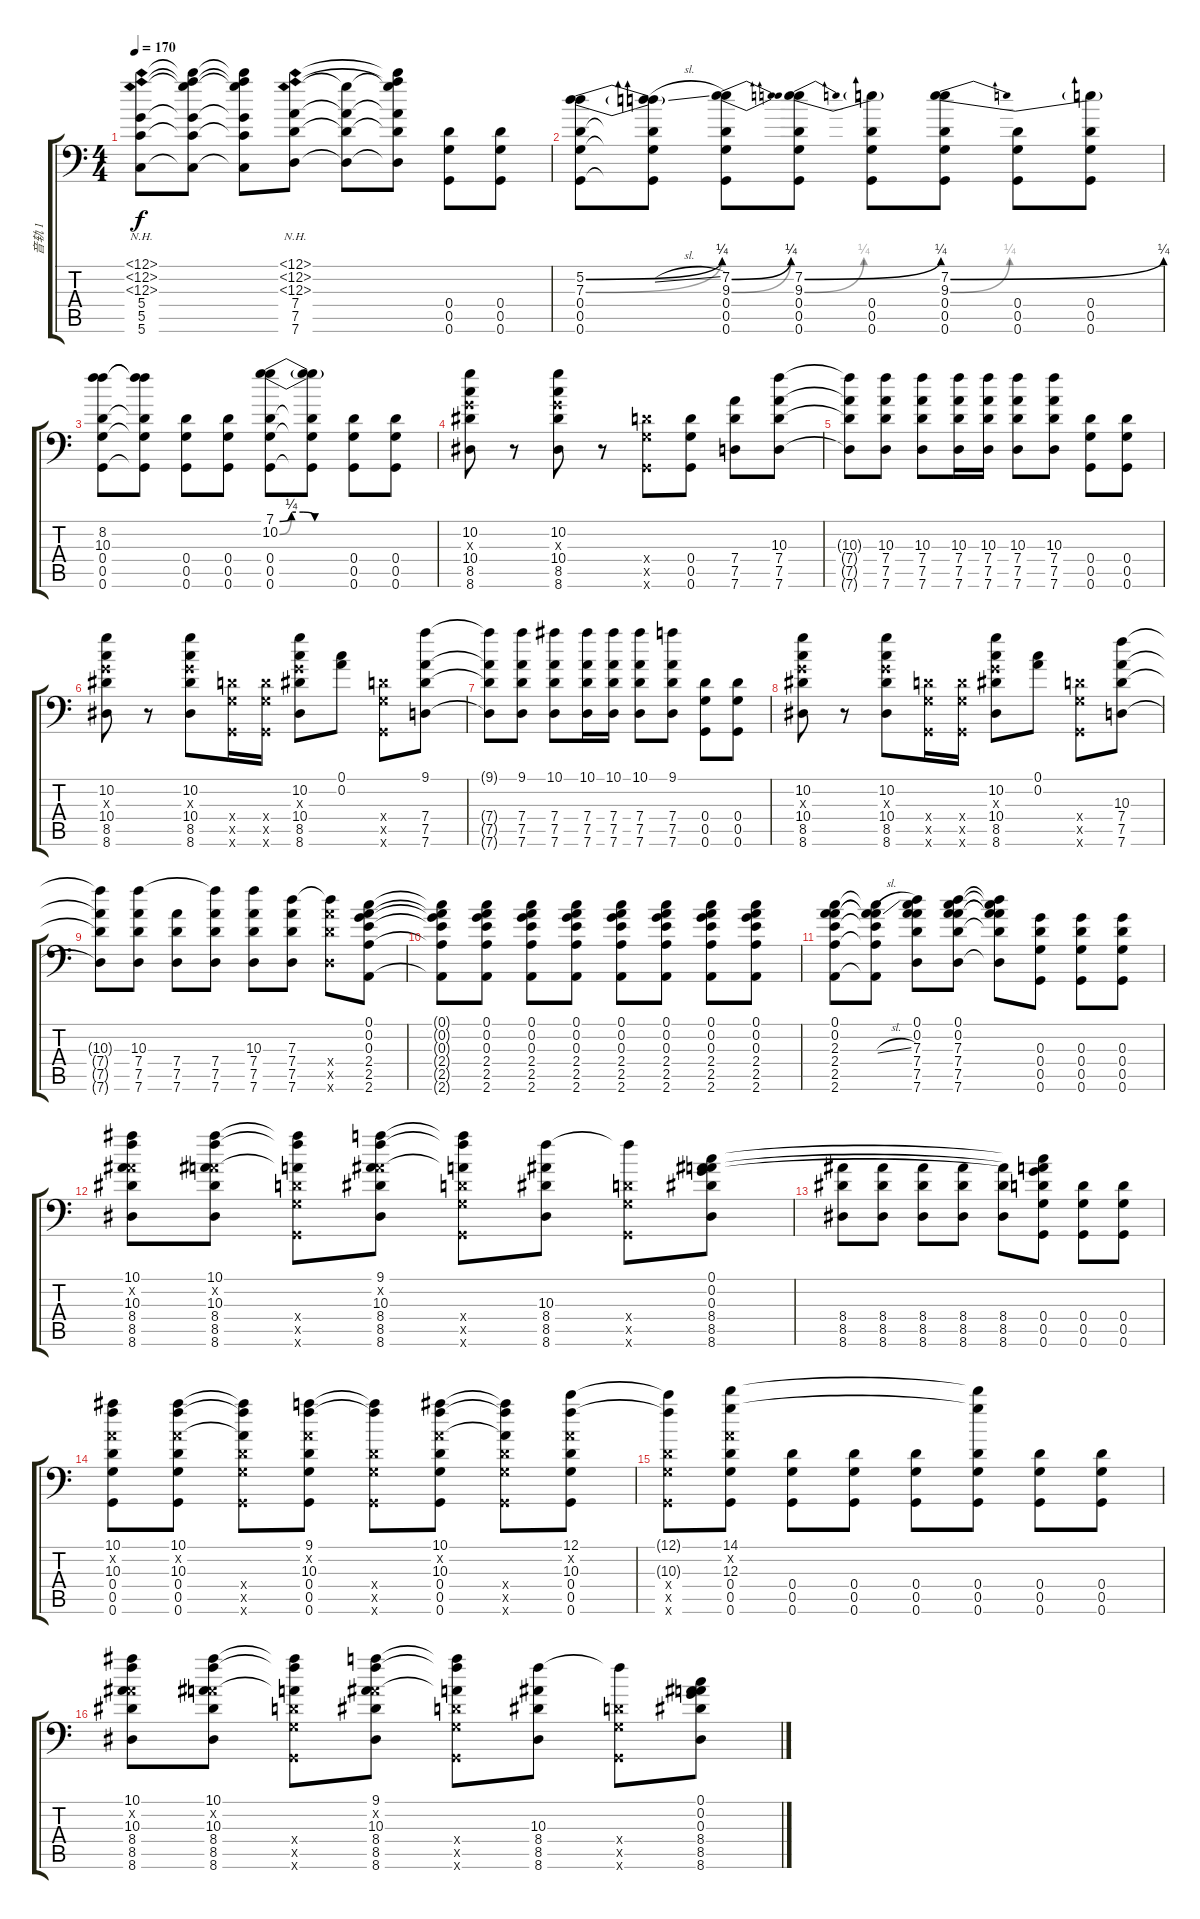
\track ("音轨 1" "音轨 1") {instrument acousticguitarsteel}
\staff {score tabs}
\tuning (C4 A3 G3 D3 G2 G1) {hide}
\ts (4 4)
\tempo 170
\clef f4
\ks c
(12.1{nh} 12.2{nh} 12.3{nh} 5.4 5.5 5.6).8{dy f} (12.1{t} 12.2{t} 12.3{t} 5.4{t} 5.5{t} 5.6{t}).8 (12.1{t} 12.2{t} 12.3{t} 5.4{t} 5.5{t} 5.6{t}).8 (12.1{nh} 12.2{nh} 12.3{nh} 7.4 7.5 7.6).8 (12.3{t} 7.4{t} 7.5{t} 7.6{t}).8 (12.1{t} 12.2{t} 12.3{t} 7.4{t} 7.5{t} 7.6{t}).8 (0.4 0.5 0.6).8 (0.4 0.5 0.6).8 |
(5.2{be (bend 0 0 60 1)} 7.3{be (bend 0 0 60 1)} 0.4 0.5 0.6).8 (5.2{sl t} 7.3{t} 0.4{t} 0.5{t} 0.6{t}).8 (7.2{be (bend 0 0 60 1)} 9.3{be (bend 0 0 60 1)} 0.4 0.5 0.6).8 (7.2{be (bend 0 0 60 1)} 9.3{be (bend 0 0 60 1)} 0.4 0.5 0.6).8 (7.2{t} 0.4 0.5 0.6).8 (7.2{be (bend 0 0 60 1)} 9.3{be (bend 0 0 60 1)} 0.4 0.5 0.6).8 (0.4 0.5 0.6).8 (7.2{t} 0.4 0.5 0.6).8 |
(8.2 10.3 0.4 0.5 0.6).8 (8.2{t} 10.3{t} 0.4{t} 0.5{t} 0.6{t}).8 (0.4 0.5 0.6).8 (0.4 0.5 0.6).8 (7.1{be (custom 0 0 10 1 20 1 30 0 60 0)} 10.2{be (custom 0 0 10 1 20 1 30 0 60 0)} 0.4 0.5 0.6).8 (7.1{t} 10.2{t} 0.4{t} 0.5{t} 0.6{t}).8 (0.4 0.5 0.6).8 (0.4 0.5 0.6).8 |
(10.2 0.3{x} 10.4 8.5 8.6).8 r.8 (10.2 0.3{x} 10.4 8.5 8.6).8 r.8 (0.4{x} 0.5{x} 0.6{x}).8 (0.4 0.5 0.6).8 (7.4 7.5 7.6).8 (10.3 7.4 7.5 7.6).8 |
(10.3{t} 7.4{t} 7.5{t} 7.6{t}).8 (10.3 7.4 7.5 7.6).8 (10.3 7.4 7.5 7.6).8 (10.3 7.4 7.5 7.6).16 (10.3 7.4 7.5 7.6).16 (10.3 7.4 7.5 7.6).8 (10.3 7.4 7.5 7.6).8 (0.4 0.5 0.6).8 (0.4 0.5 0.6).8 |
(10.2 0.3{x} 10.4 8.5 8.6).8 r.8 (10.2 0.3{x} 10.4 8.5 8.6).8 (0.4{x} 0.5{x} 0.6{x}).16 (0.4{x} 0.5{x} 0.6{x}).16 (10.2 0.3{x} 10.4 8.5 8.6).8 (0.1 0.2).8 (0.4{x} 0.5{x} 0.6{x}).8 (9.1 7.4 7.5 7.6).8 |
(9.1{t} 7.4{t} 7.5{t} 7.6{t}).8 (9.1 7.4 7.5 7.6).8 (10.1 7.4 7.5 7.6).8 (10.1 7.4 7.5 7.6).16 (10.1 7.4 7.5 7.6).16 (10.1 7.4 7.5 7.6).8 (9.1 7.4 7.5 7.6).8 (0.4 0.5 0.6).8 (0.4 0.5 0.6).8 |
(10.2 0.3{x} 10.4 8.5 8.6).8 r.8 (10.2 0.3{x} 10.4 8.5 8.6).8 (0.4{x} 0.5{x} 0.6{x}).16 (0.4{x} 0.5{x} 0.6{x}).16 (10.2 0.3{x} 10.4 8.5 8.6).8 (0.1 0.2).8 (0.4{x} 0.5{x} 0.6{x}).8 (10.3 7.4 7.5 7.6).8 |
(10.3{t} 7.4{t} 7.5{t} 7.6{t}).8 (10.3 7.4 7.5 7.6).8 (7.4 7.5 7.6).8 (10.3{t} 7.4 7.5 7.6).8 (10.3 7.4 7.5 7.6).8 (7.3 7.4 7.5 7.6).8 (7.3{t} 7.4{x} 7.5{x} 7.6{x}).8 (0.1 0.2 0.3 2.4 2.5 2.6).8 |
(0.1{t} 0.2{t} 0.3{t} 2.4{t} 2.5{t} 2.6{t}).8 (0.1 0.2 0.3 2.4 2.5 2.6).8 (0.1 0.2 0.3 2.4 2.5 2.6).8 (0.1 0.2 0.3 2.4 2.5 2.6).8 (0.1 0.2 0.3 2.4 2.5 2.6).8 (0.1 0.2 0.3 2.4 2.5 2.6).8 (0.1 0.2 0.3 2.4 2.5 2.6).8 (0.1 0.2 0.3 2.4 2.5 2.6).8 |
(0.1 0.2 2.3 2.4 2.5 2.6).8 (0.1{t} 0.2{t} 2.3{sl t} 2.4{t} 2.5{t} 2.6{t}).8 (0.1 0.2 7.3 7.4 7.5 7.6).8 (0.1 0.2 7.3 7.4 7.5 7.6).8 (0.1{t} 0.2{t} 7.3{t} 7.4{t} 7.5{t} 7.6{t}).8 (0.3 0.4 0.5 0.6).8 (0.3 0.4 0.5 0.6).8 (0.3 0.4 0.5 0.6).8 |
(10.1 0.2{x} 10.3 8.4 8.5 8.6).8 (10.1 0.2{x} 10.3 8.4 8.5 8.6).8 (10.1{t} 0.2{t} 10.3{t} 0.4{x} 0.5{x} 0.6{x}).8 (9.1 0.2{x} 10.3 8.4 8.5 8.6).8 (9.1{t} 0.2{t} 10.3{t} 0.4{x} 0.5{x} 0.6{x}).8 (10.3 8.4 8.5 8.6).8 (10.3{t} 0.4{x} 0.5{x} 0.6{x}).8 (0.1 0.2 0.3 8.4 8.5 8.6).8 |
(8.4 8.5 8.6).8 (8.4 8.5 8.6).8 (8.4 8.5 8.6).8 (8.4 8.5 8.6).8 (8.4 8.5 8.6).8 (0.1{t} 0.2{t} 0.3{t} 0.4 0.5 0.6).8 (0.4 0.5 0.6).8 (0.4 0.5 0.6).8 |
(10.1 0.2{x} 10.3 0.4 0.5 0.6).8 (10.1 0.2{x} 10.3 0.4 0.5 0.6).8 (10.1{t} 0.2{t} 10.3{t} 0.4{x} 0.5{x} 0.6{x}).8 (9.1 0.2{x} 10.3 0.4 0.5 0.6).8 (9.1{t} 10.3{t} 0.4{x} 0.5{x} 0.6{x}).8 (10.1 0.2{x} 10.3 0.4 0.5 0.6).8 (10.1{t} 0.2{t} 10.3{t} 0.4{x} 0.5{x} 0.6{x}).8 (12.1 0.2{x} 10.3 0.4 0.5 0.6).8 |
(12.1{t} 10.3{t} 0.4{x} 0.5{x} 0.6{x}).8 (14.1 0.2{x} 12.3 0.4 0.5 0.6).8 (0.4 0.5 0.6).8 (0.4 0.5 0.6).8 (0.4 0.5 0.6).8 (14.1{t} 12.3{t} 0.4 0.5 0.6).8 (0.4 0.5 0.6).8 (0.4 0.5 0.6).8 |
(10.1 0.2{x} 10.3 8.4 8.5 8.6).8 (10.1 0.2{x} 10.3 8.4 8.5 8.6).8 (10.1{t} 0.2{t} 10.3{t} 0.4{x} 0.5{x} 0.6{x}).8 (9.1 0.2{x} 10.3 8.4 8.5 8.6).8 (9.1{t} 0.2{t} 10.3{t} 0.4{x} 0.5{x} 0.6{x}).8 (10.3 8.4 8.5 8.6).8 (10.3{t} 0.4{x} 0.5{x} 0.6{x}).8 (0.1 0.2 0.3 8.4 8.5 8.6).8
